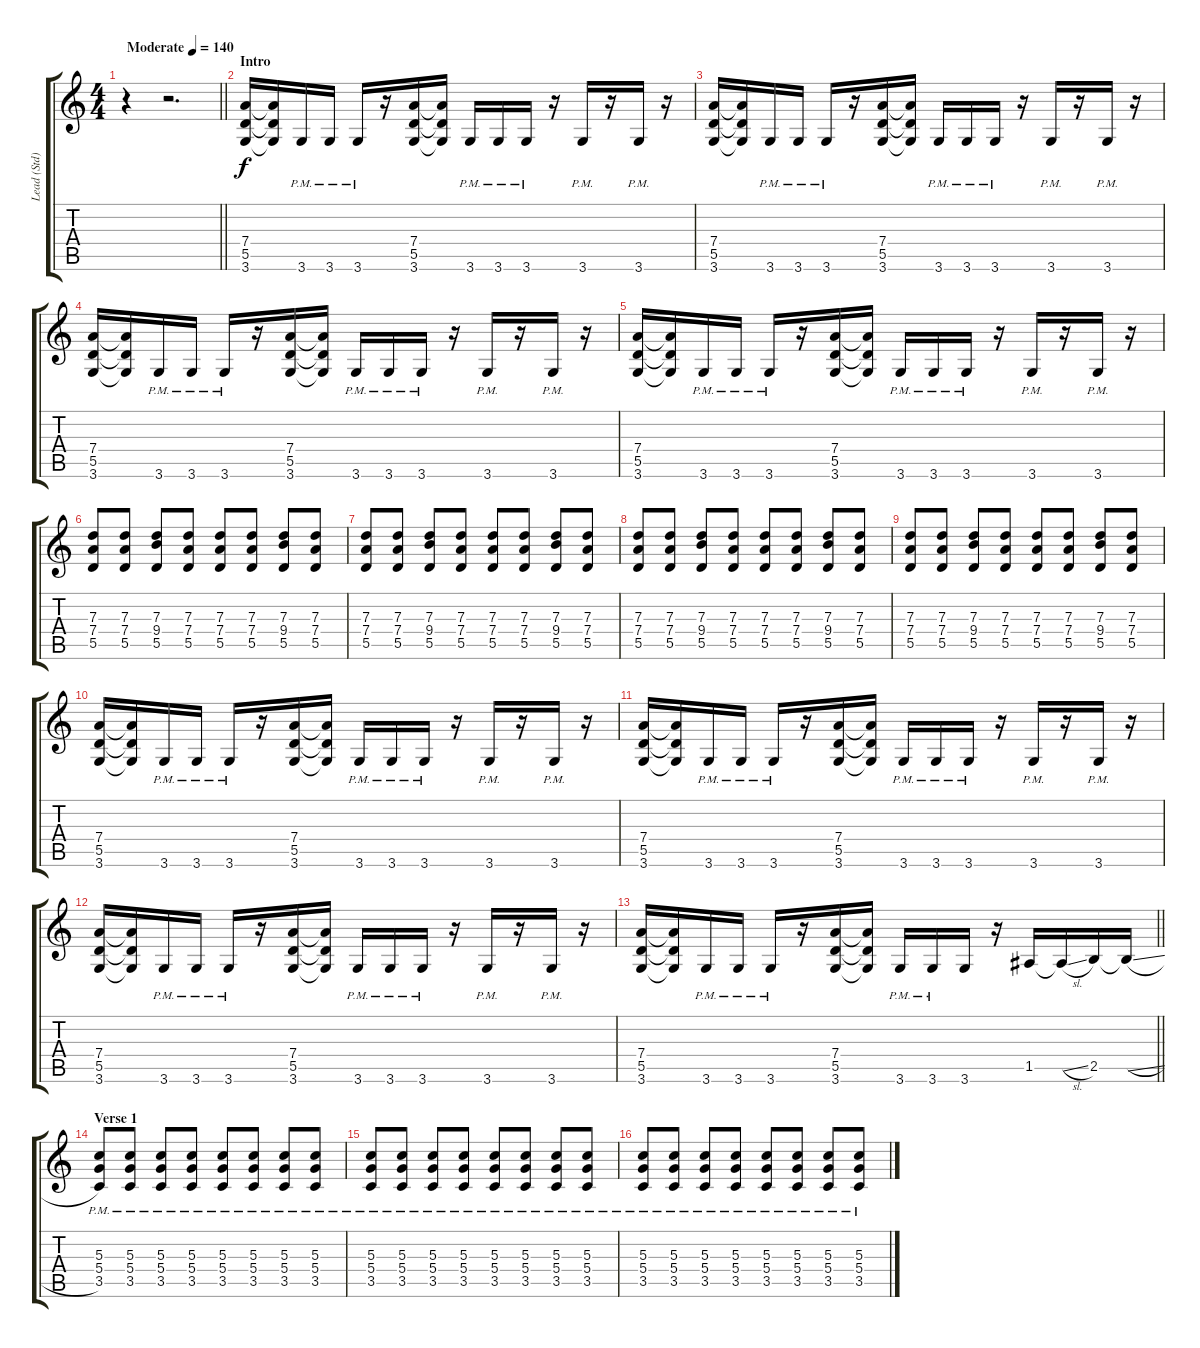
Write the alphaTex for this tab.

\track ("Lead (Std)" "Lead (Std)") {instrument distortionguitar}
\staff {score tabs}
\tuning (E4 B3 G3 D3 A2 E2) {hide}
\ts (4 4)
\tempo (140 "Moderate")
\clef g2
\barLineRight lightlight
\ks c
r.4{dy f instrument distortionguitar} r.2{d} |
\section ("" "Intro")
(7.4 5.5 3.6).16 (7.4{t} 5.5{t} 3.6{t}).16 3.6{pm}.16 3.6{pm}.16 3.6{pm}.16 r.16 (7.4 5.5 3.6).16 (7.4{t} 5.5{t} 3.6{t}).16 3.6{pm}.16 3.6{pm}.16 3.6{pm}.16 r.16 3.6{pm}.16 r.16 3.6{pm}.16 r.16 |
(7.4 5.5 3.6).16 (7.4{t} 5.5{t} 3.6{t}).16 3.6{pm}.16 3.6{pm}.16 3.6{pm}.16 r.16 (7.4 5.5 3.6).16 (7.4{t} 5.5{t} 3.6{t}).16 3.6{pm}.16 3.6{pm}.16 3.6{pm}.16 r.16 3.6{pm}.16 r.16 3.6{pm}.16 r.16 |
(7.4 5.5 3.6).16 (7.4{t} 5.5{t} 3.6{t}).16 3.6{pm}.16 3.6{pm}.16 3.6{pm}.16 r.16 (7.4 5.5 3.6).16 (7.4{t} 5.5{t} 3.6{t}).16 3.6{pm}.16 3.6{pm}.16 3.6{pm}.16 r.16 3.6{pm}.16 r.16 3.6{pm}.16 r.16 |
(7.4 5.5 3.6).16 (7.4{t} 5.5{t} 3.6{t}).16 3.6{pm}.16 3.6{pm}.16 3.6{pm}.16 r.16 (7.4 5.5 3.6).16 (7.4{t} 5.5{t} 3.6{t}).16 3.6{pm}.16 3.6{pm}.16 3.6{pm}.16 r.16 3.6{pm}.16 r.16 3.6{pm}.16 r.16 |
(7.3 7.4 5.5).8 (7.3 7.4 5.5).8 (7.3 9.4 5.5).8 (7.3 7.4 5.5).8 (7.3 7.4 5.5).8 (7.3 7.4 5.5).8 (7.3 9.4 5.5).8 (7.3 7.4 5.5).8 |
(7.3 7.4 5.5).8 (7.3 7.4 5.5).8 (7.3 9.4 5.5).8 (7.3 7.4 5.5).8 (7.3 7.4 5.5).8 (7.3 7.4 5.5).8 (7.3 9.4 5.5).8 (7.3 7.4 5.5).8 |
(7.3 7.4 5.5).8 (7.3 7.4 5.5).8 (7.3 9.4 5.5).8 (7.3 7.4 5.5).8 (7.3 7.4 5.5).8 (7.3 7.4 5.5).8 (7.3 9.4 5.5).8 (7.3 7.4 5.5).8 |
(7.3 7.4 5.5).8 (7.3 7.4 5.5).8 (7.3 9.4 5.5).8 (7.3 7.4 5.5).8 (7.3 7.4 5.5).8 (7.3 7.4 5.5).8 (7.3 9.4 5.5).8 (7.3 7.4 5.5).8 |
(7.4 5.5 3.6).16 (7.4{t} 5.5{t} 3.6{t}).16 3.6{pm}.16 3.6{pm}.16 3.6{pm}.16 r.16 (7.4 5.5 3.6).16 (7.4{t} 5.5{t} 3.6{t}).16 3.6{pm}.16 3.6{pm}.16 3.6{pm}.16 r.16 3.6{pm}.16 r.16 3.6{pm}.16 r.16 |
(7.4 5.5 3.6).16 (7.4{t} 5.5{t} 3.6{t}).16 3.6{pm}.16 3.6{pm}.16 3.6{pm}.16 r.16 (7.4 5.5 3.6).16 (7.4{t} 5.5{t} 3.6{t}).16 3.6{pm}.16 3.6{pm}.16 3.6{pm}.16 r.16 3.6{pm}.16 r.16 3.6{pm}.16 r.16 |
(7.4 5.5 3.6).16 (7.4{t} 5.5{t} 3.6{t}).16 3.6{pm}.16 3.6{pm}.16 3.6{pm}.16 r.16 (7.4 5.5 3.6).16 (7.4{t} 5.5{t} 3.6{t}).16 3.6{pm}.16 3.6{pm}.16 3.6{pm}.16 r.16 3.6{pm}.16 r.16 3.6{pm}.16 r.16 |
\barLineRight lightlight
(7.4 5.5 3.6).16 (7.4{t} 5.5{t} 3.6{t}).16 3.6{pm}.16 3.6{pm}.16 3.6{pm}.16 r.16 (7.4 5.5 3.6).16 (7.4{t} 5.5{t} 3.6{t}).16 3.6{pm}.16 3.6{pm}.16 3.6.16 r.16 1.5.16 1.5{sl t}.16 2.5.16 2.5{sl t}.16 |
\section ("" "Verse 1")
(5.3{pm} 5.4{pm} 3.5{pm}).8 (5.3{pm} 5.4{pm} 3.5{pm}).8 (5.3{pm} 5.4{pm} 3.5{pm}).8 (5.3{pm} 5.4{pm} 3.5{pm}).8 (5.3{pm} 5.4{pm} 3.5{pm}).8 (5.3{pm} 5.4{pm} 3.5{pm}).8 (5.3{pm} 5.4{pm} 3.5{pm}).8 (5.3{pm} 5.4{pm} 3.5{pm}).8 |
(5.3{pm} 5.4{pm} 3.5{pm}).8 (5.3{pm} 5.4{pm} 3.5{pm}).8 (5.3{pm} 5.4{pm} 3.5{pm}).8 (5.3{pm} 5.4{pm} 3.5{pm}).8 (5.3{pm} 5.4{pm} 3.5{pm}).8 (5.3{pm} 5.4{pm} 3.5{pm}).8 (5.3{pm} 5.4{pm} 3.5{pm}).8 (5.3{pm} 5.4{pm} 3.5{pm}).8 |
(5.3{pm} 5.4{pm} 3.5{pm}).8 (5.3{pm} 5.4{pm} 3.5{pm}).8 (5.3{pm} 5.4{pm} 3.5{pm}).8 (5.3{pm} 5.4{pm} 3.5{pm}).8 (5.3{pm} 5.4{pm} 3.5{pm}).8 (5.3{pm} 5.4{pm} 3.5{pm}).8 (5.3{pm} 5.4{pm} 3.5{pm}).8 (5.3{pm} 5.4{pm} 3.5{pm}).8
